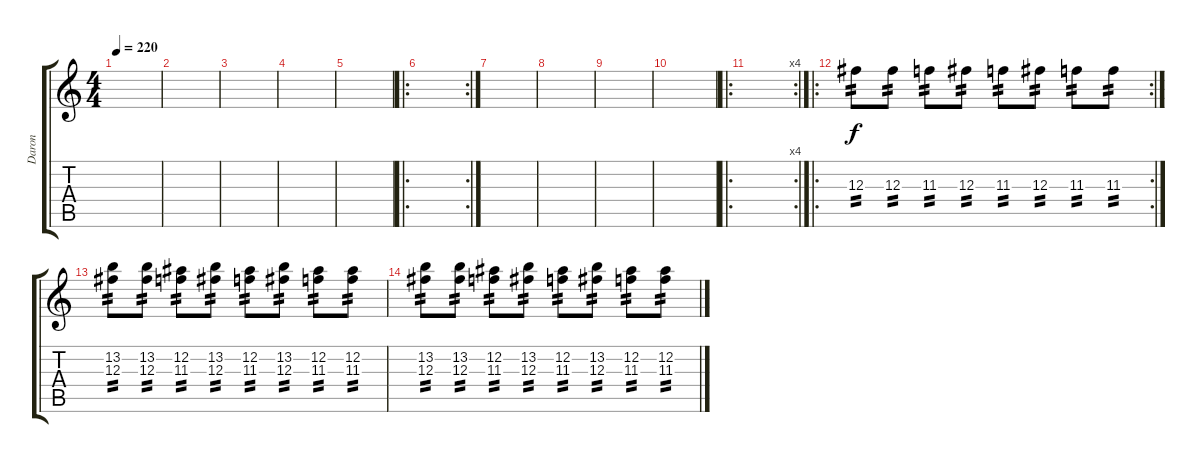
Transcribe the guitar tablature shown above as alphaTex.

\track ("Daron" "Daron") {instrument distortionguitar}
\staff {score tabs}
\tuning (Eb4 Bb3 Gb3 C3 Ab2 Db2) {hide}
\ts (4 4)
\tempo 220
\clef g2
\ks c
|
|
|
|
|
\ro
\rc 2
|
|
|
|
|
\ro
\rc 4
|
\ro
\rc 2
12.3.8{tp 2} 12.3.8{tp 2} 11.3.8{tp 2} 12.3.8{tp 2} 11.3.8{tp 2} 12.3.8{tp 2} 11.3.8{tp 2} 11.3.8{tp 2} |
(13.2 12.3).8{tp 2} (13.2 12.3).8{tp 2} (12.2 11.3).8{tp 2} (13.2 12.3).8{tp 2} (12.2 11.3).8{tp 2} (13.2 12.3).8{tp 2} (12.2 11.3).8{tp 2} (12.2 11.3).8{tp 2} |
(13.2 12.3).8{tp 2} (13.2 12.3).8{tp 2} (12.2 11.3).8{tp 2} (13.2 12.3).8{tp 2} (12.2 11.3).8{tp 2} (13.2 12.3).8{tp 2} (12.2 11.3).8{tp 2} (12.2 11.3).8{tp 2}
